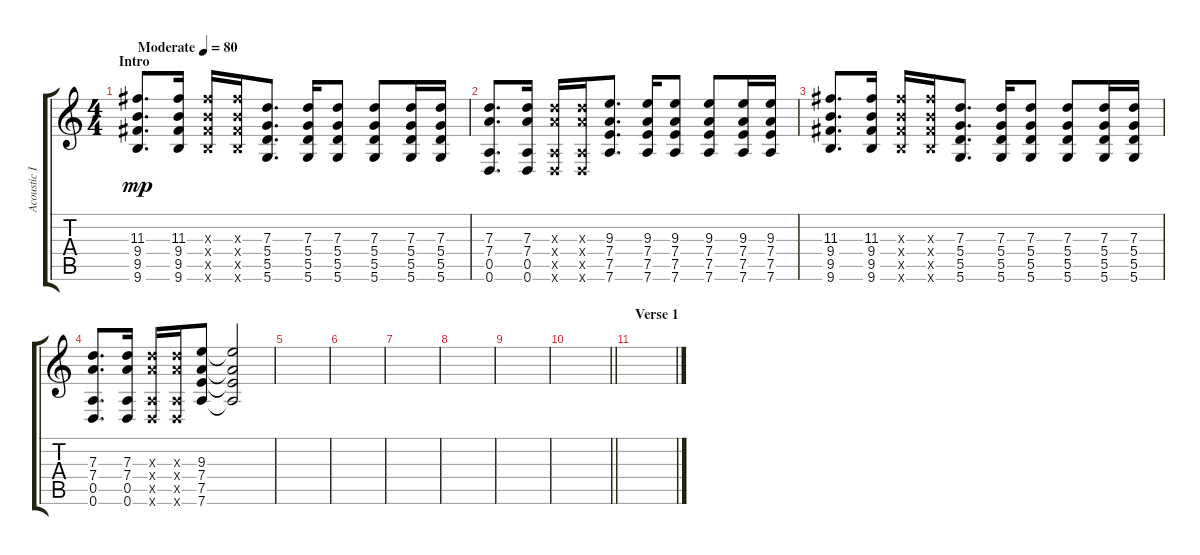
\track ("Acoustic Intro 2" "Acoustic I") {instrument acousticguitarsteel}
\staff {score tabs}
\tuning (E4 B3 G3 D3 A2 D2) {hide}
\ts (4 4)
\section ("" "Intro")
\tempo (80 "Moderate")
\clef g2
\ks c
(11.3 9.4 9.5 9.6).8{d dy mp instrument acousticguitarsteel} (11.3 9.4 9.5 9.6).16 (11.3{x} 9.4{x} 9.5{x} 9.6{x}).16 (11.3{x} 9.4{x} 9.5{x} 9.6{x}).16 (7.3 5.4 5.5 5.6).8{d} (7.3 5.4 5.5 5.6).16 (7.3 5.4 5.5 5.6).8 (7.3 5.4 5.5 5.6).8 (7.3 5.4 5.5 5.6).16 (7.3 5.4 5.5 5.6).16 |
(7.3 7.4 0.5 0.6).8{d} (7.3 7.4 0.5 0.6).16 (7.3{x} 7.4{x} 0.5{x} 0.6{x}).16 (7.3{x} 7.4{x} 0.5{x} 0.6{x}).16 (9.3 7.4 7.5 7.6).8{d} (9.3 7.4 7.5 7.6).16 (9.3 7.4 7.5 7.6).8 (9.3 7.4 7.5 7.6).8 (9.3 7.4 7.5 7.6).16 (9.3 7.4 7.5 7.6).16 |
(11.3 9.4 9.5 9.6).8{d} (11.3 9.4 9.5 9.6).16 (11.3{x} 9.4{x} 9.5{x} 9.6{x}).16 (11.3{x} 9.4{x} 9.5{x} 9.6{x}).16 (7.3 5.4 5.5 5.6).8{d} (7.3 5.4 5.5 5.6).16 (7.3 5.4 5.5 5.6).8 (7.3 5.4 5.5 5.6).8 (7.3 5.4 5.5 5.6).16 (7.3 5.4 5.5 5.6).16 |
(7.3 7.4 0.5 0.6).8{d} (7.3 7.4 0.5 0.6).16 (7.3{x} 7.4{x} 0.5{x} 0.6{x}).16 (7.3{x} 7.4{x} 0.5{x} 0.6{x}).16 (9.3 7.4 7.5 7.6).8 (9.3{t} 7.4{t} 7.5{t} 7.6{t}).2 |
|
|
|
|
|
\barLineRight lightlight
|
\section ("" "Verse 1")
